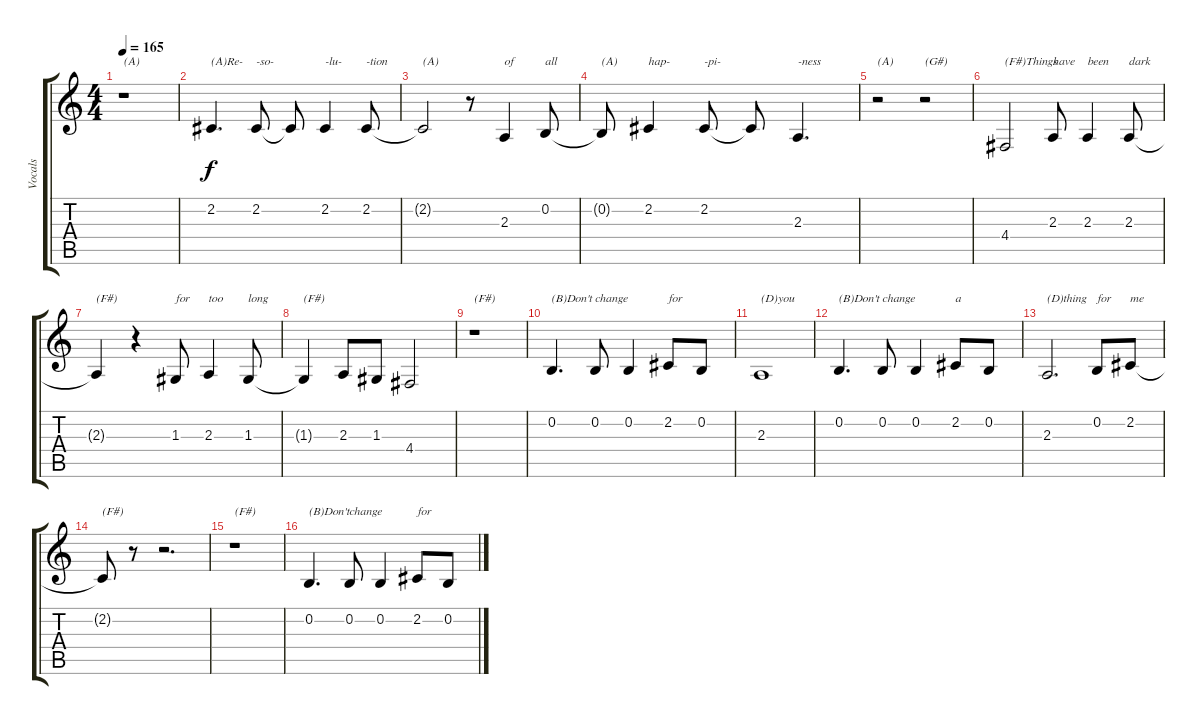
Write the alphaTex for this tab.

\track ("Vocals" "Vocals") {instrument lead2sawtooth}
\staff {score tabs}
\tuning (E4 B3 G3 D3 A2 E2) {hide}
\ts (4 4)
\tempo 165
\clef g2
\ks c
r.1{txt "(A)" dy f} |
2.2.4{d txt "(A)Re-"} 2.2.8{txt "-so-"} 2.2{t}.8 2.2.4{txt "-lu-"} 2.2.8{txt "-tion"} |
2.2{t}.2{txt "(A)"} r.8 2.3.4{txt "of"} 0.2.8{txt "all"} |
0.2{t}.8{txt "(A)"} 2.2.4{txt "hap-"} 2.2.8{txt "-pi-"} 2.2{t}.8 2.3.4{d txt "-ness"} |
r.2{txt "(A)"} r.2{txt "(G#)"} |
4.4.2{txt "(F#)Things"} 2.3.8{txt "have"} 2.3.4{txt "been"} 2.3.8{txt "dark"} |
2.3{t}.4{txt "(F#)"} r.4 1.3.8{txt "for"} 2.3.4{txt "too"} 1.3.8{txt "long"} |
1.3{t}.4{txt "(F#)"} 2.3.8 1.3.8 4.4.2 |
r.1{txt "(F#)"} |
0.2.4{d txt "(B)Don't"} 0.2.8{txt "change"} 0.2.4 2.2.8{txt "for"} 0.2.8 |
2.3.1{txt "(D)you"} |
0.2.4{d txt "(B)Don't"} 0.2.8{txt "change"} 0.2.4 2.2.8{txt "a"} 0.2.8 |
2.3.2{d txt "(D)thing"} 0.2.8{txt "for"} 2.2.8{txt "me"} |
2.2{t}.8{txt "(F#)"} r.8 r.2{d} |
r.1{txt "(F#)"} |
0.2.4{d txt "(B)Don't"} 0.2.8{txt "change"} 0.2.4 2.2.8{txt "for"} 0.2.8
